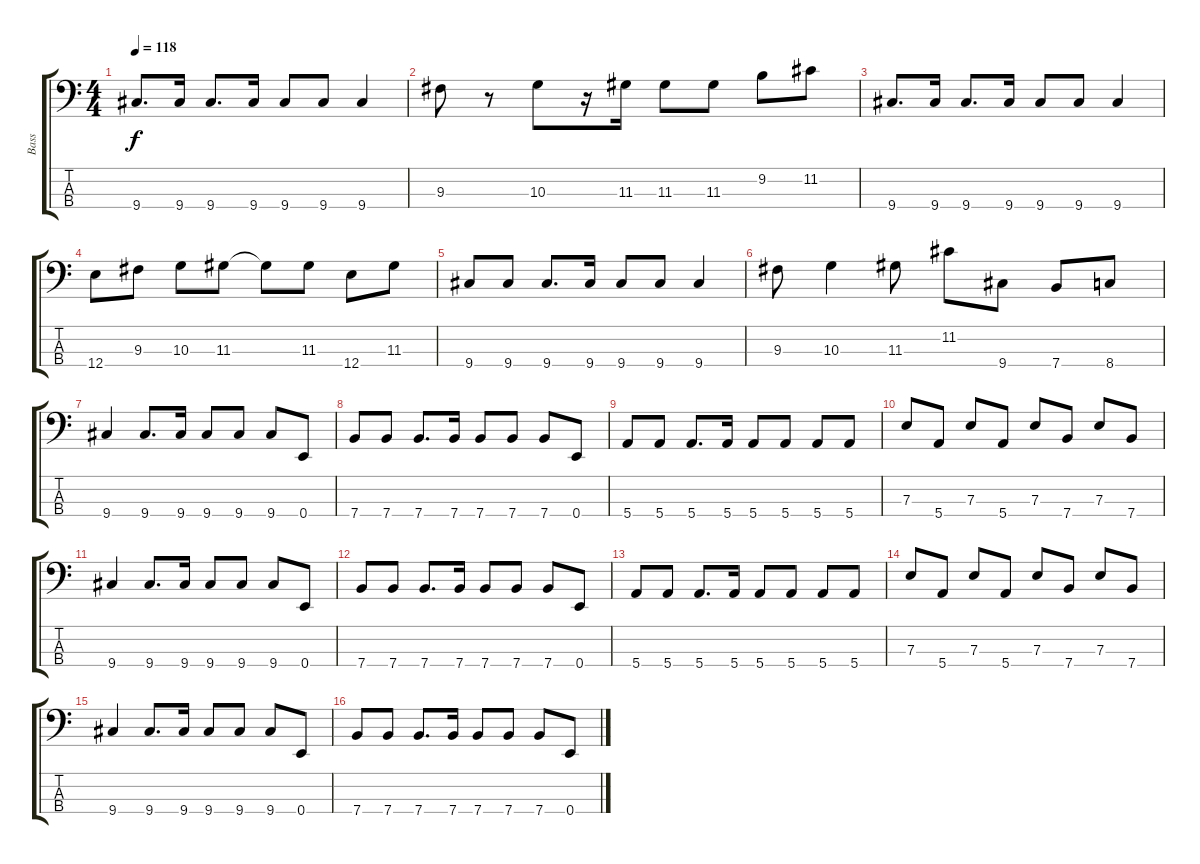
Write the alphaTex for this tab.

\track ("Bass" "Bass") {instrument electricbassfinger}
\staff {score tabs}
\tuning (G2 D2 A1 E1) {hide}
\ts (4 4)
\tempo 118
\clef f4
\ks c
9.4.8{d dy f} 9.4.16 9.4.8{d} 9.4.16 9.4.8 9.4.8 9.4.4 |
9.3.8 r.8 10.3.8 r.16 11.3.16 11.3.8 11.3.8 9.2.8 11.2.8 |
9.4.8{d} 9.4.16 9.4.8{d} 9.4.16 9.4.8 9.4.8 9.4.4 |
12.4.8 9.3.8 10.3.8 11.3.8 11.3{t}.8 11.3.8 12.4.8 11.3.8 |
9.4.8 9.4.8 9.4.8{d} 9.4.16 9.4.8 9.4.8 9.4.4 |
9.3.8 10.3.4 11.3.8 11.2.8 9.4.8 7.4.8 8.4.8 |
9.4.4 9.4.8{d} 9.4.16 9.4.8 9.4.8 9.4.8 0.4.8 |
7.4.8 7.4.8 7.4.8{d} 7.4.16 7.4.8 7.4.8 7.4.8 0.4.8 |
5.4.8 5.4.8 5.4.8{d} 5.4.16 5.4.8 5.4.8 5.4.8 5.4.8 |
7.3.8 5.4.8 7.3.8 5.4.8 7.3.8 7.4.8 7.3.8 7.4.8 |
9.4.4 9.4.8{d} 9.4.16 9.4.8 9.4.8 9.4.8 0.4.8 |
7.4.8 7.4.8 7.4.8{d} 7.4.16 7.4.8 7.4.8 7.4.8 0.4.8 |
5.4.8 5.4.8 5.4.8{d} 5.4.16 5.4.8 5.4.8 5.4.8 5.4.8 |
7.3.8 5.4.8 7.3.8 5.4.8 7.3.8 7.4.8 7.3.8 7.4.8 |
9.4.4 9.4.8{d} 9.4.16 9.4.8 9.4.8 9.4.8 0.4.8 |
7.4.8 7.4.8 7.4.8{d} 7.4.16 7.4.8 7.4.8 7.4.8 0.4.8
